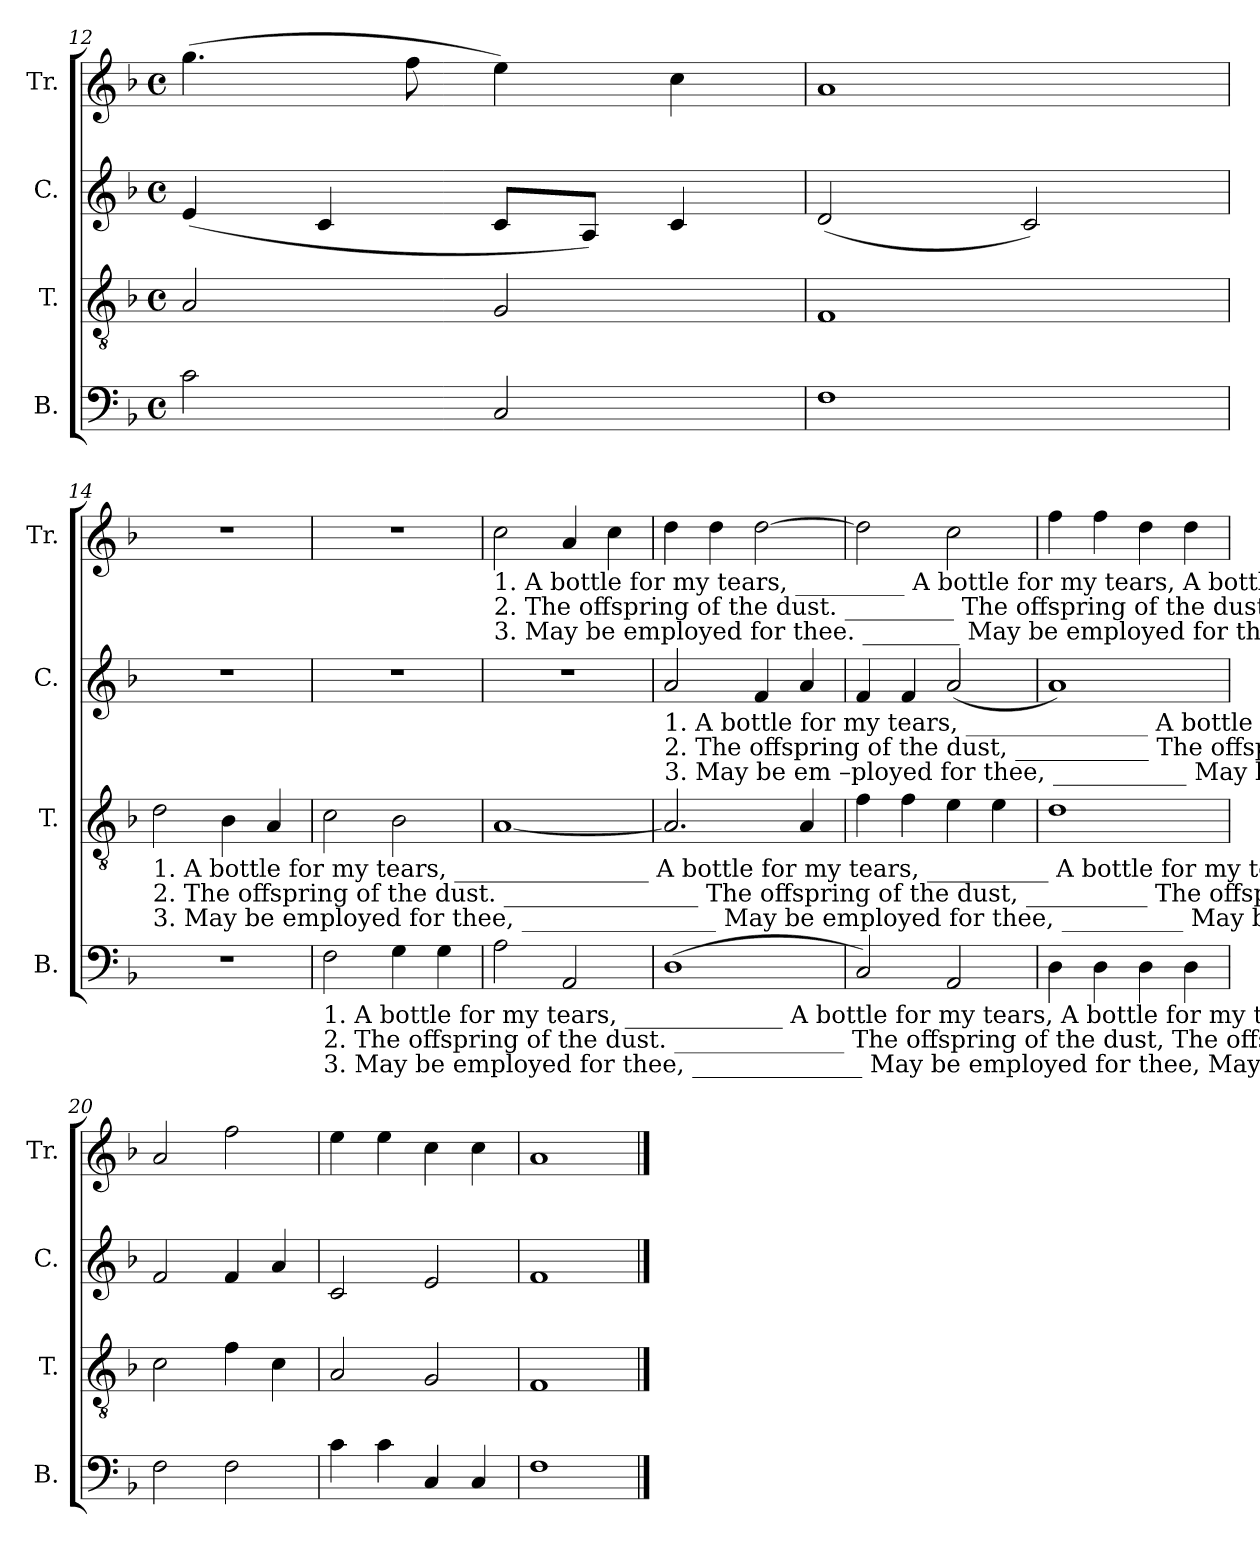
**kern	**kern	**kern	**kern
*part4	*part3	*part2	*part1
*staff4	*staff3	*staff2	*staff1
*I"B.	*I"T.	*I"C.	*I"Tr.
*I'B.	*I'T.	*I'C.	*I'Tr.
*clefF4	*clefGv2	*clefG2	*clefG2
*k[b-]	*k[b-]	*k[b-]	*k[b-]
*M4/4	*M4/4	*M4/4	*M4/4
*met(c)	*met(c)	*met(c)	*met(c)
=12	=12	=12	=12
2c\	2A/	(4e/	(4.gg\
.	.	4c/	.
.	.	.	8ff\
2C/	2G/	8c/L	4ee\)
.	.	8A/J)	.
.	.	4c/	4cc\
=13	=13	=13	=13
1F	1F	(2d/	1a
.	.	2c/)	.
!!LO:LB:g=z
=14	=14	=14	=14
!	!LO:TX:b:t=1. A     bottle   for   my           tears, ________________        A    bottle  for my   tears, __________   A      bottle     for       my         tears.	!	!
!	!LO:TX:b:t=2. The offspring of  the         dust. ________________      The offspring of  the dust, __________  The  offspring of       the         dust.	!	!
!	!LO:TX:b:t=3. May be employed for         thee, ________________     May be employed for thee, __________   May be  em–ployed   for         thee.	!	!
1r	2d\	1r	1r
.	4B-\	.	.
.	4A/	.	.
=15	=15	=15	=15
!LO:TX:b:t=1. A      bottle    for     my         tears, _____________          A           bottle  for my  tears,   A        bottle   for  my  tears.	!	!	!
!LO:TX:b:t=2. The  offspring  of  the         dust. ______________         The      offspring of the dust,  The  offspring of  the  dust.	!	!	!
!LO:TX:b:t=3. May  be  employed  for        thee, ______________         May     be employed for thee,  May  be  employed for thee.	!	!	!
2F\	2c\	1r	1r
4G\	2B-\	.	.
4G\	.	.	.
=16	=16	=16	=16
!	!	!	!LO:TX:b:t=1.  A     bottle   for my tears, _________    A           bottle  for my  tears,   A        bottle  for  my  tears.
!	!	!	!LO:TX:b:t=2. The offspring of the dust. _________   The  offspring of  the   dust,   The  offspring of the  dust.
!	!	!	!LO:TX:b:t=3. May be employed for thee. ________    May    be employed for thee,   May be employed for thee.
2A\	[1A	1r	2cc\
2AA/	.	.	4a/
.	.	.	4cc\
=17	=17	=17	=17
!	!	!LO:TX:b:t=1.  A        bottle for my tears, _______________              A     bottle    for         my        tears.	!
!	!	!LO:TX:b:t=2.  The   offspring of  the dust,  ___________            The  offspring  of        the        dust.	!
!	!	!LO:TX:b:t=3.  May  be em –ployed for thee, ___________           May  be  em–ployed   for        thee.	!
(1D	2.A/]	2a/	4dd\
.	.	.	4dd\
.	.	4f/	[2dd\
.	4A/	4a/	.
=18	=18	=18	=18
2C/)	4f\	4f/	2dd\]
.	4f\	4f/	.
2AA/	4e\	(2a/	2cc\
.	4e\	.	.
=19	=19	=19	=19
4D\	1d	1a)	4ff\
4D\	.	.	4ff\
4D\	.	.	4dd\
4D\	.	.	4dd\
=20	=20	=20	=20
2F\	2c\	2f/	2a/
2F\	4f\	4f/	2ff\
.	4c\	4a/	.
=21	=21	=21	=21
4c\	2A/	2c/	4ee\
4c\	.	.	4ee\
4C/	2G/	2e/	4cc\
4C/	.	.	4cc\
=22	=22	=22	=22
1F	1F	1f	1a
==	==	==	==
*-	*-	*-	*-
